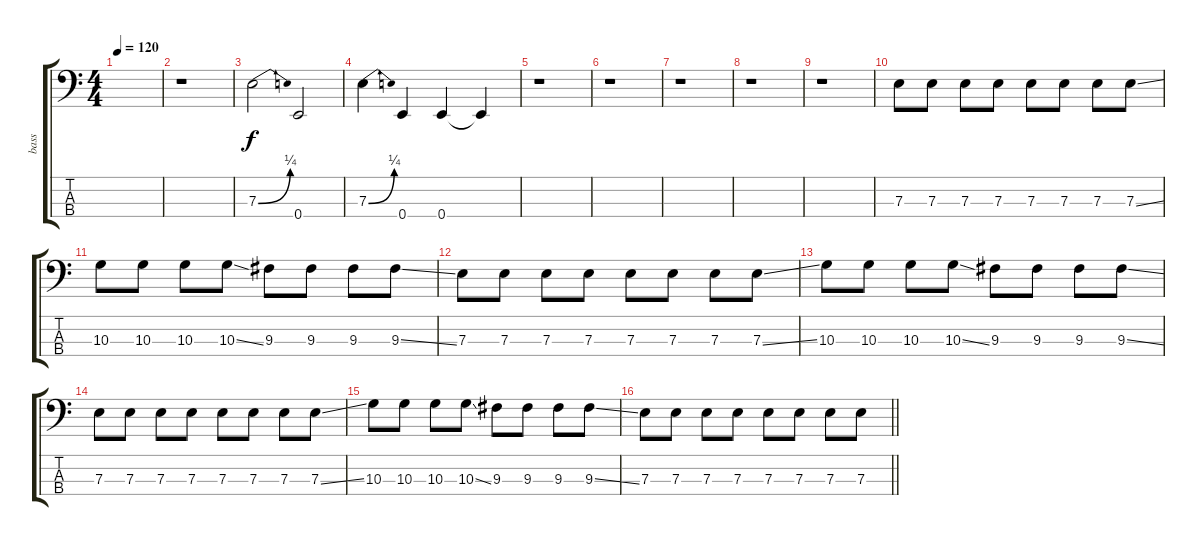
\track ("bass" "bass") {instrument electricbassfinger}
\staff {score tabs}
\tuning (G2 D2 A1 E1) {hide}
\ts (4 4)
\tempo 120
\clef f4
\ks c
|
r.1 |
7.3{be (bend 0 0 60 1)}.2 0.4.2 |
7.3{be (bend 0 0 60 1)}.4 0.4.4 0.4.4 0.4{t}.4 |
r.1 |
r.1 |
r.1 |
r.1 |
r.1 |
7.3.8 7.3.8 7.3.8 7.3.8 7.3.8 7.3.8 7.3.8 7.3{ss}.8 |
10.3.8 10.3.8 10.3.8 10.3{ss}.8 9.3.8 9.3.8 9.3.8 9.3{ss}.8 |
7.3.8 7.3.8 7.3.8 7.3.8 7.3.8 7.3.8 7.3.8 7.3{ss}.8 |
10.3.8 10.3.8 10.3.8 10.3{ss}.8 9.3.8 9.3.8 9.3.8 9.3{ss}.8 |
7.3.8 7.3.8 7.3.8 7.3.8 7.3.8 7.3.8 7.3.8 7.3{ss}.8 |
10.3.8 10.3.8 10.3.8 10.3{ss}.8 9.3.8 9.3.8 9.3.8 9.3{ss}.8 |
\barLineRight lightlight
7.3.8 7.3.8 7.3.8 7.3.8 7.3.8 7.3.8 7.3.8 7.3{ss}.8
